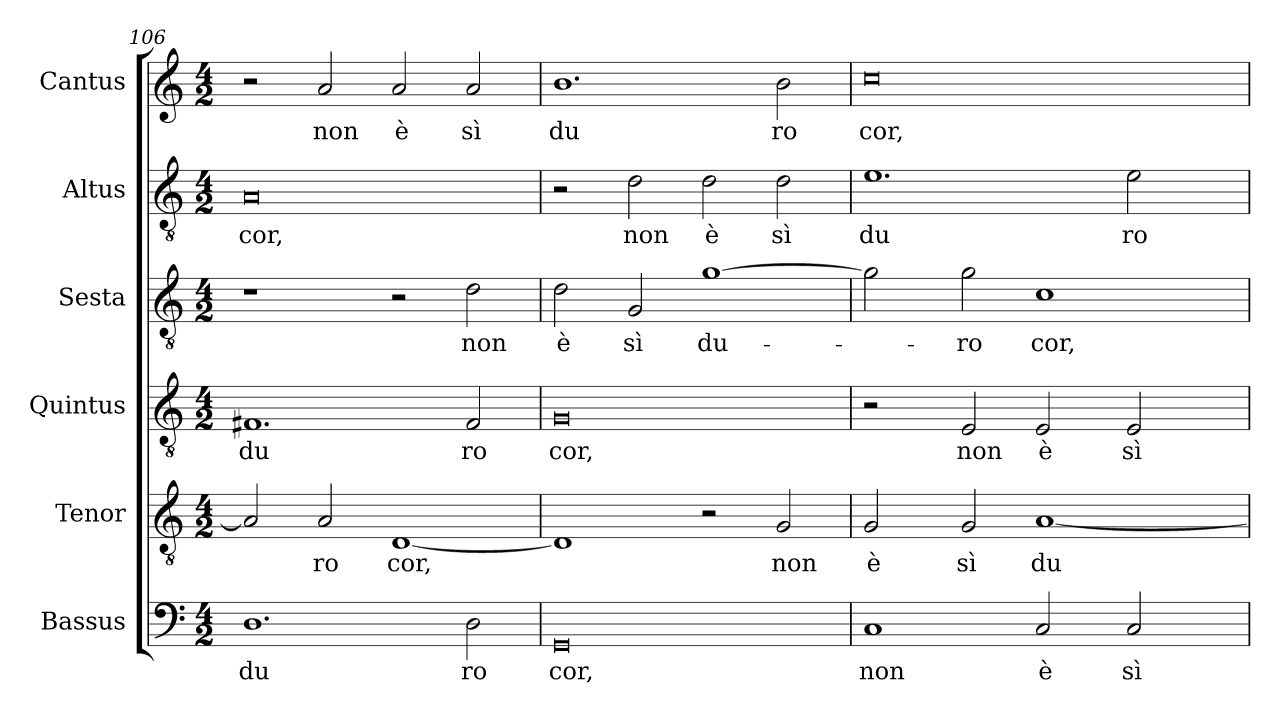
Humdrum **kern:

**kern	**text	**kern	**text	**kern	**text	**kern	**text	**kern	**text	**kern	**text
*part6	*part6	*part5	*part5	*part4	*part4	*part3	*part3	*part2	*part2	*part1	*part1
*staff6	*staff6	*staff5	*staff5	*staff4	*staff4	*staff3	*staff3	*staff2	*staff2	*staff1	*staff1
*I"Bassus	*	*I"Tenor	*	*I"Quintus	*	*I"Sesta	*	*I"Altus	*	*I"Cantus	*
*I'Bassus	*	*I'Tenor	*	*I'Quintus	*	*I'Sesta	*	*I'Altus	*	*I'Cantus	*
*clefF4	*	*clefGv2	*	*clefGv2	*	*clefGv2	*	*clefGv2	*	*clefG2	*
*	*	*	*	*k[]	*	*k[]	*	*	*	*	*
*	*	*	*	*C:	*	*C:	*	*	*	*	*
*M4/2	*	*M4/2	*	*M4/2	*	*M4/2	*	*M4/2	*	*M4/2	*
=106	=106	=106	=106	=106	=106	=106	=106	=106	=106	=106	=106
!	!LO:LY:b:cj	!	!	!	!LO:LY:b:cj	!	!	!	!LO:LY:b:cj	!	!
1.D	du	2A/]	.	1.F#X	du	1r	.	0A	cor,	2r	.
!	!	!	!LO:LY:b:cj	!	!	!	!	!	!	!	!LO:LY:b:cj
.	.	2A/	ro	.	.	.	.	.	.	2a/	non
!	!	!	!LO:LY:b:cj	!	!	!	!	!	!	!	!LO:LY:b:cj
.	.	[<1D	cor,	.	.	2r	.	.	.	2a/	è
!	!LO:LY:b:cj	!	!	!	!LO:LY:b:cj	!	!LO:LY:b:cj	!	!	!	!LO:LY:b:cj
2D\	ro	.	.	2F#/	ro	2d\	non	.	.	2a/	sì
=107	=107	=107	=107	=107	=107	=107	=107	=107	=107	=107	=107
!	!LO:LY:b:cj	!	!	!	!LO:LY:b:cj	!	!LO:LY:b:cj	!	!	!	!LO:LY:b:cj
0GG	cor,	1D]	.	0G	cor,	2d\	è	2r	.	1.b	du
!	!	!	!	!	!	!	!LO:LY:b:cj	!	!LO:LY:b:cj	!	!
.	.	.	.	.	.	2G/	sì	2d\	non	.	.
!	!	!	!	!	!	!	!LO:LY:b:cj	!	!LO:LY:b:cj	!	!
.	.	2r	.	.	.	[>1g	du-	2d\	è	.	.
!	!	!	!LO:LY:b:cj	!	!	!	!	!	!LO:LY:b:cj	!	!LO:LY:b:cj
.	.	2G/	non	.	.	.	.	2d\	sì	2b\	ro
!!LO:LB:g=z
=108	=108	=108	=108	=108	=108	=108	=108	=108	=108	=108	=108
!	!LO:LY:b:cj	!	!LO:LY:b:cj	!	!	!	!	!	!LO:LY:b:cj	!	!LO:LY:b:cj
*	*	*	*	*	*	*^	*	*	*	*	*
1C	non	2G/	è	2r	.	2g\]	16ryy	.	1.e	du	0cc	cor,
.	.	.	.	.	.	.	64ryy	.	.	.	.	.
.	.	.	.	.	.	.	1ryy	.	.	.	.	.
!	!	!	!LO:LY:b:cj	!	!LO:LY:b:cj	!	!	!LO:LY:b:cj	!	!	!	!
.	.	2G/	sì	2E/	non	2g\	.	-ro	.	.	.	.
!	!LO:LY:b:cj	!	!LO:LY:b:cj	!	!LO:LY:b:cj	!	!	!LO:LY:b:cj	!	!	!	!
2C/	è	[<1A	du	2E/	è	1c	.	cor,	.	.	.	.
.	.	.	.	.	.	.	2ryy	.	.	.	.	.
!	!LO:LY:b:cj	!	!	!	!LO:LY:b:cj	!	!	!	!	!LO:LY:b:cj	!	!
2C/	sì	.	.	2E/	sì	.	.	.	2e\	ro	.	.
.	.	.	.	.	.	.	4ryy	.	.	.	.	.
.	.	.	.	.	.	.	8ryy	.	.	.	.	.
.	.	.	.	.	.	.	32.ryy	.	.	.	.	.
*	*	*	*	*	*	*v	*v	*	*	*	*	*
=	=	=	=	=	=	=	=	=	=	=	=
*-	*-	*-	*-	*-	*-	*-	*-	*-	*-	*-	*-
